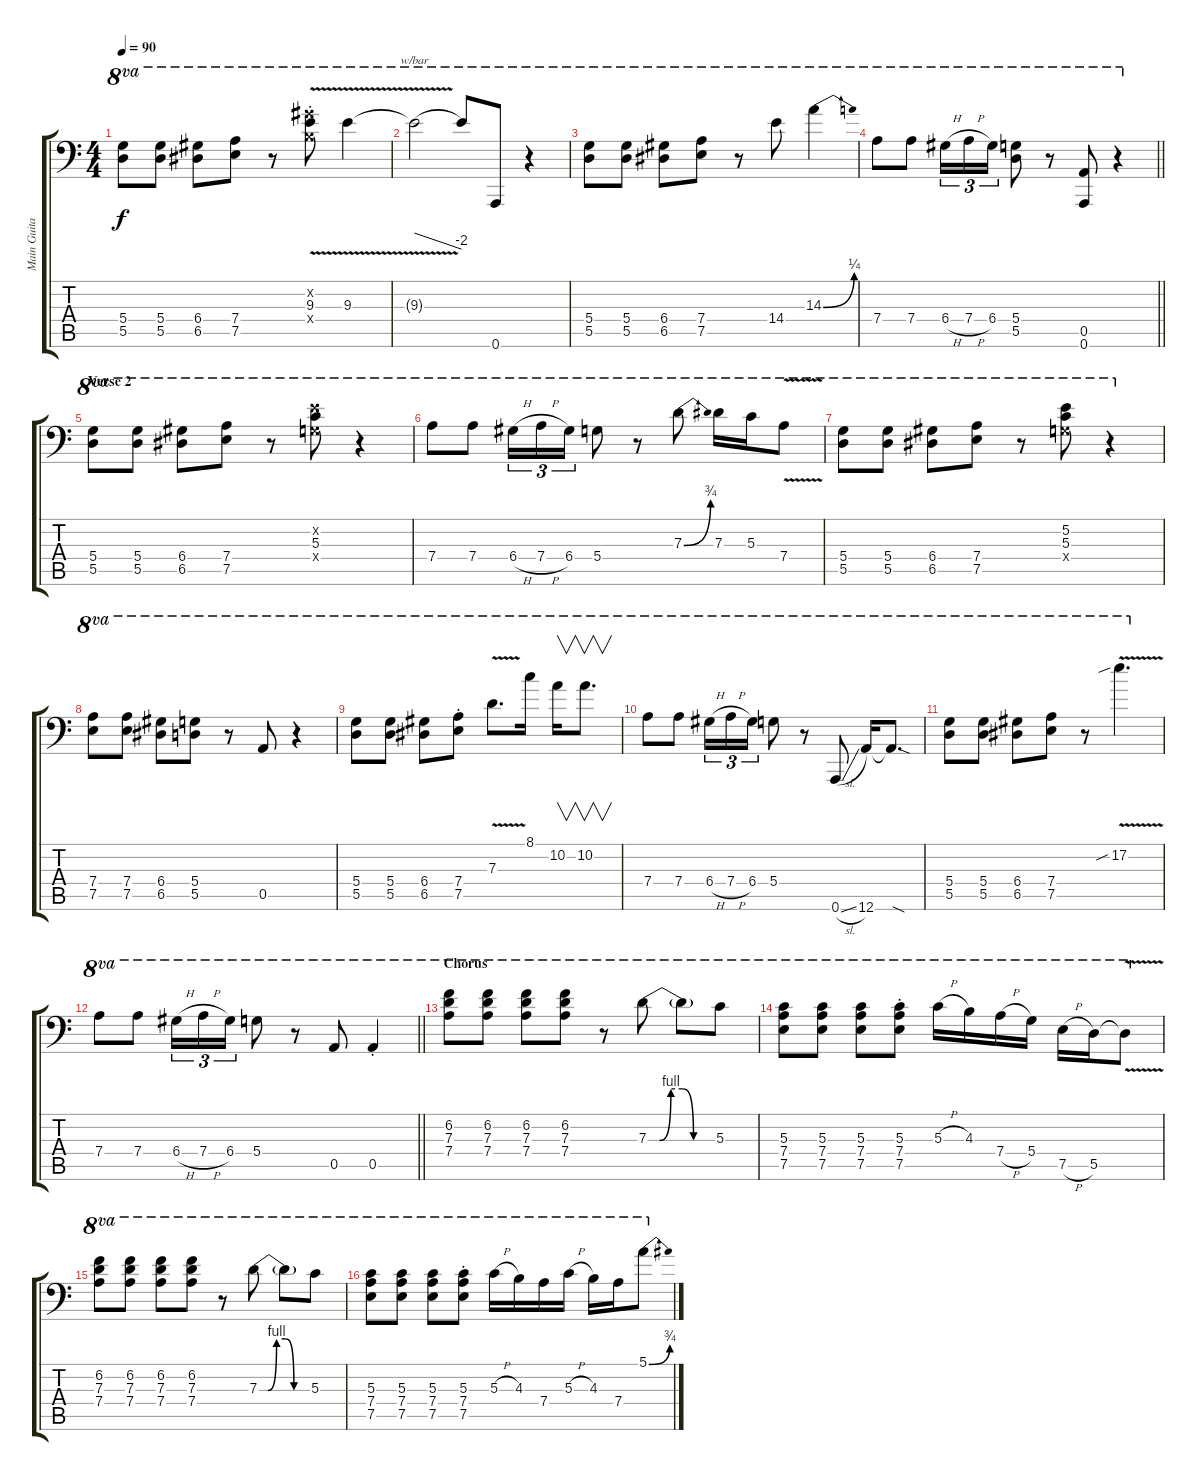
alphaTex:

\track ("Main Guitar - Josh Homme" "Main Guita") {instrument overdrivenguitar}
\staff {score tabs}
\tuning (E4 B3 G3 D3 A2 A1) {hide}
\ts (4 4)
\tempo 90
\clef f4
\ks c
(5.4 5.5).8{ot 8va dy f} (5.4 5.5).8{ot 8va} (6.4 6.5).8{ot 8va} (7.4 7.5).8{ot 8va} r.8{ot 8va} (9.2{x} 9.3{v st} 9.4{x}).8{ot 8va} 9.3{v}.4{ot 8va} |
9.3{t}.2{tbe (dive default 0 0 60 -8) ot 8va} 9.3{t}.8{ot 8va} 0.6.8{ot 8va} r.4{ot 8va} |
(5.4 5.5).8{ot 8va} (5.4 5.5).8{ot 8va} (6.4 6.5).8{ot 8va} (7.4 7.5).8{ot 8va} r.8{ot 8va} 14.4.8{ot 8va} 14.3{be (bend 0 0 60 1)}.4{ot 8va} |
\barLineRight lightlight
7.4.8{ot 8va} 7.4.8{ot 8va} 6.4{h}.16{tu (3 2) ot 8va} 7.4{h}.16{tu (3 2) ot 8va} 6.4.16{tu (3 2) ot 8va} (5.4 5.5).8{ot 8va} r.8{ot 8va} (0.5 0.6).8{ot 8va} r.4{ot 8va} |
\section ("" "Verse 2")
(5.4 5.5).8{ot 8va} (5.4 5.5).8{ot 8va} (6.4 6.5).8{ot 8va} (7.4 7.5).8{ot 8va} r.8{ot 8va} (5.2{x} 5.3 5.4{x}).8{ot 8va} r.4{ot 8va} |
7.4.8{ot 8va} 7.4.8{ot 8va} 6.4{h}.16{tu (3 2) ot 8va} 7.4{h}.16{tu (3 2) ot 8va} 6.4.16{tu (3 2) ot 8va} 5.4.8{ot 8va} r.8{ot 8va} 7.3{be (bend 0 0 60 3)}.8{ot 8va} 7.3.16{ot 8va} 5.3.16{ot 8va} 7.4{v}.8{ot 8va} |
(5.4 5.5).8{ot 8va} (5.4 5.5).8{ot 8va} (6.4 6.5).8{ot 8va} (7.4 7.5).8{ot 8va} r.8{ot 8va} (5.2 5.3 5.4{x}).8{ot 8va} r.4{ot 8va} |
(7.4 7.5).8{ot 8va} (7.4 7.5).8{ot 8va} (6.4 6.5).8{ot 8va} (5.4 5.5).8{ot 8va} r.8{ot 8va} 0.5.8{ot 8va} r.4{ot 8va} |
(5.4 5.5).8{ot 8va} (5.4 5.5).8{ot 8va} (6.4 6.5).8{ot 8va} (7.4{st} 7.5{st}).8{ot 8va} 7.3{v}.8{d ot 8va} 8.1.16{ot 8va} 10.2.16{v ot 8va} 10.2.8{v d ot 8va} |
7.4.8{ot 8va} 7.4.8{ot 8va} 6.4{h}.16{tu (3 2) ot 8va} 7.4{h}.16{tu (3 2) ot 8va} 6.4.16{tu (3 2) ot 8va} 5.4.8{ot 8va} r.8{ot 8va} 0.6{sl}.8{ot 8va} 12.6.16{ot 8va} 12.6{sod t}.8{d ot 8va} |
(5.4 5.5).8{ot 8va} (5.4 5.5).8{ot 8va} (6.4 6.5).8{ot 8va} (7.4 7.5).8{ot 8va} r.8{ot 8va} 17.2{v sib}.4{d ot 8va} |
\barLineRight lightlight
7.4.8{ot 8va} 7.4.8{ot 8va} 6.4{h}.16{tu (3 2) ot 8va} 7.4{h}.16{tu (3 2) ot 8va} 6.4.16{tu (3 2) ot 8va} 5.4.8{ot 8va} r.8{ot 8va} 0.5.8{ot 8va} 0.5{st}.4{ot 8va} |
\section ("" "Chorus")
(6.2 7.3 7.4).8{ot 8va} (6.2 7.3 7.4).8{ot 8va} (6.2 7.3 7.4).8{ot 8va} (6.2 7.3 7.4).8{ot 8va} r.8{ot 8va} 7.3{be (custom 0 0 10 0 20 4 30 4 40 0 60 0)}.8{ot 8va} 7.3{t}.8{ot 8va} 5.3.8{ot 8va} |
(5.3 7.4 7.5).8{ot 8va} (5.3 7.4 7.5).8{ot 8va} (5.3 7.4 7.5).8{ot 8va} (5.3 7.4{st} 7.5{st}).8{ot 8va} 5.3{h}.16{ot 8va} 4.3.16{ot 8va} 7.4{h}.16{ot 8va} 5.4.16{ot 8va} 7.5{h}.16{ot 8va} 5.5.16{ot 8va} 5.5{v t}.8{ot 8va} |
(6.2 7.3 7.4).8{ot 8va} (6.2 7.3 7.4).8{ot 8va} (6.2 7.3 7.4).8{ot 8va} (6.2 7.3 7.4).8{ot 8va} r.8{ot 8va} 7.3{be (custom 0 0 10 0 20 4 30 4 40 0 60 0)}.8{ot 8va} 7.3{t}.8{ot 8va} 5.3.8{ot 8va} |
(5.3 7.4 7.5).8{ot 8va} (5.3 7.4 7.5).8{ot 8va} (5.3 7.4 7.5).8{ot 8va} (5.3 7.4{st} 7.5{st}).8{ot 8va} 5.3{h}.16{ot 8va} 4.3.16{ot 8va} 7.4.16{ot 8va} 5.3{h}.16{ot 8va} 4.3.16{ot 8va} 7.4.16{ot 8va} 5.1{be (bend 0 0 60 3)}.8{ot 8va}
